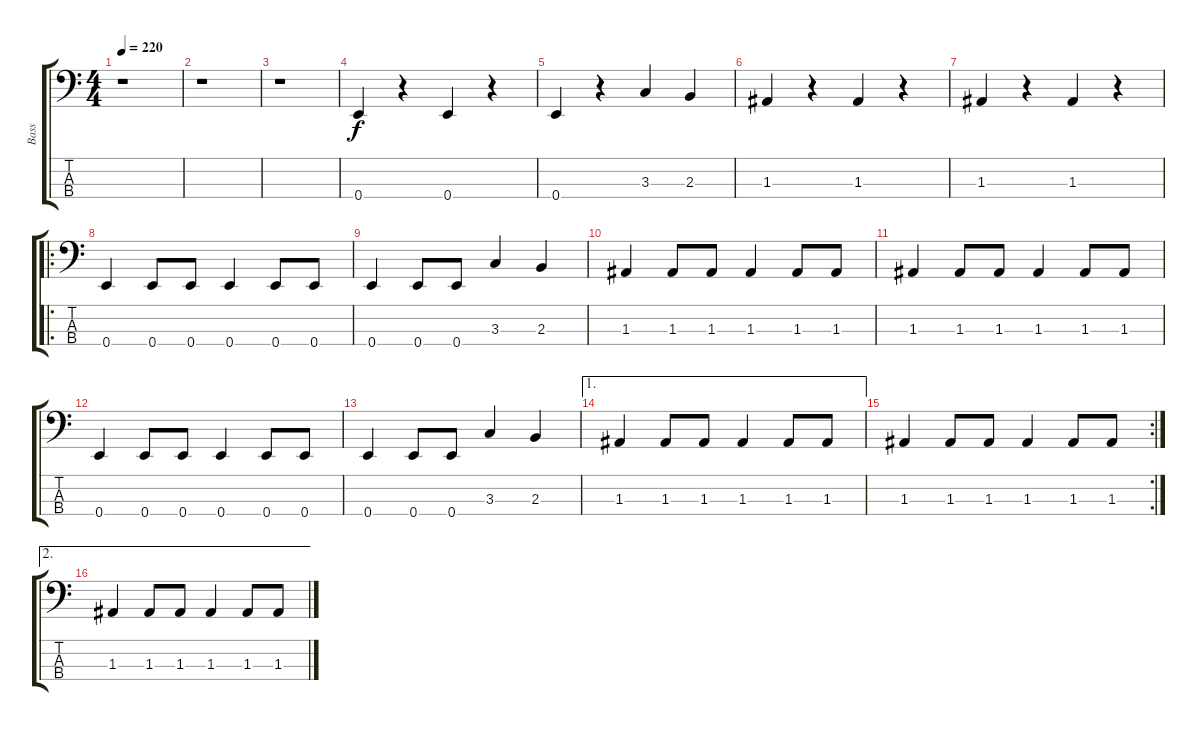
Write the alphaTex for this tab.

\track ("Bass" "Bass") {instrument electricbassfinger}
\staff {score tabs}
\tuning (G2 D2 A1 E1) {hide}
\ts (4 4)
\tempo 220
\clef f4
\ks c
r.1{dy f} |
r.1 |
r.1 |
0.4.4 r.4 0.4.4 r.4 |
0.4.4 r.4 3.3.4 2.3.4 |
1.3.4 r.4 1.3.4 r.4 |
1.3.4 r.4 1.3.4 r.4 |
\ro
0.4.4 0.4.8 0.4.8 0.4.4 0.4.8 0.4.8 |
0.4.4 0.4.8 0.4.8 3.3.4 2.3.4 |
1.3.4 1.3.8 1.3.8 1.3.4 1.3.8 1.3.8 |
1.3.4 1.3.8 1.3.8 1.3.4 1.3.8 1.3.8 |
0.4.4 0.4.8 0.4.8 0.4.4 0.4.8 0.4.8 |
0.4.4 0.4.8 0.4.8 3.3.4 2.3.4 |
\ae 1
1.3.4 1.3.8 1.3.8 1.3.4 1.3.8 1.3.8 |
\rc 2
1.3.4 1.3.8 1.3.8 1.3.4 1.3.8 1.3.8 |
\ae 2
1.3.4 1.3.8 1.3.8 1.3.4 1.3.8 1.3.8
